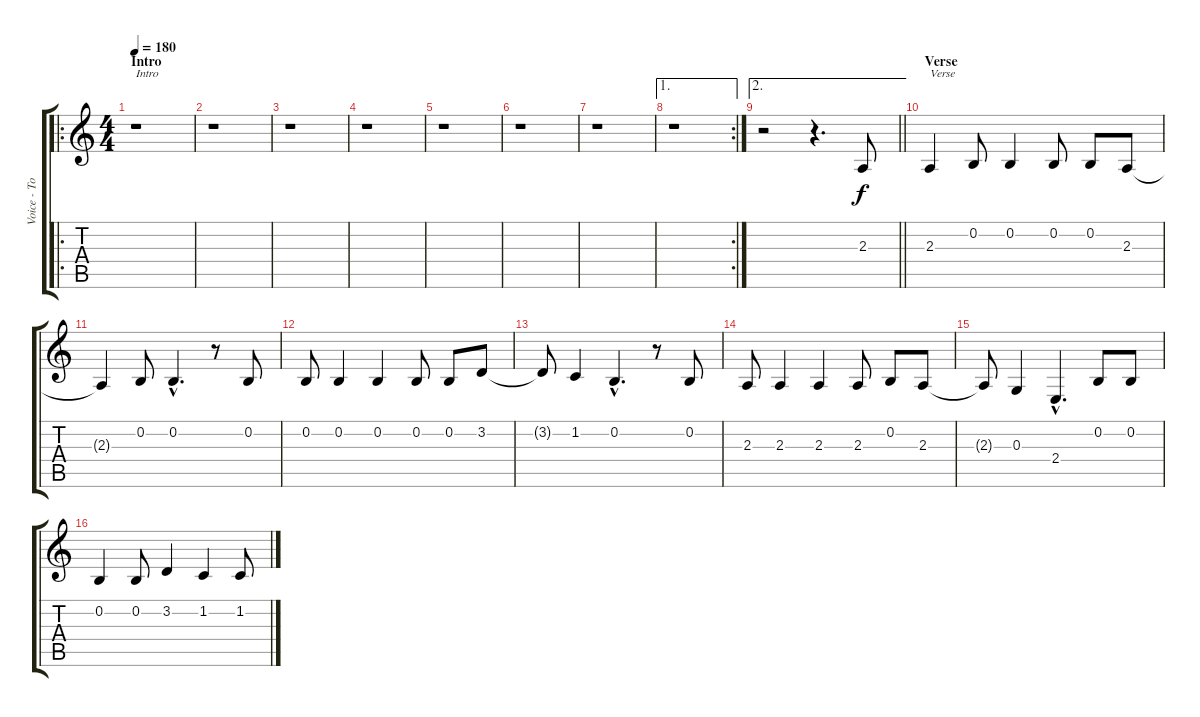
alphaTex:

\track ("Voice - Tony Sly" "Voice - To") {instrument lead8bassandlead}
\staff {score tabs}
\tuning (E4 B3 G3 D3 A2 E2) {hide}
\ro
\ts (4 4)
\section ("" "Intro")
\tempo 180
\clef g2
\ks c
r.1{txt "Intro" dy f instrument lead8bassandlead} |
r.1 |
r.1 |
r.1 |
r.1 |
r.1 |
r.1 |
\ae 1
\rc 2
r.1 |
\ae 2
\barLineRight lightlight
r.2 r.4{d} 2.3.8 |
\section ("" "Verse")
2.3.4{txt "Verse"} 0.2.8 0.2.4 0.2.8 0.2.8 2.3.8 |
2.3{t}.4 0.2.8 0.2{hac}.4{d} r.8 0.2.8 |
0.2.8 0.2.4 0.2.4 0.2.8 0.2.8 3.2.8 |
3.2{t}.8 1.2.4 0.2{hac}.4{d} r.8 0.2.8 |
2.3.8 2.3.4 2.3.4 2.3.8 0.2.8 2.3.8 |
2.3{t}.8 0.3.4 2.4{hac}.4{d} 0.2.8 0.2.8 |
0.2.4 0.2.8 3.2.4 1.2.4 1.2{h}.8
